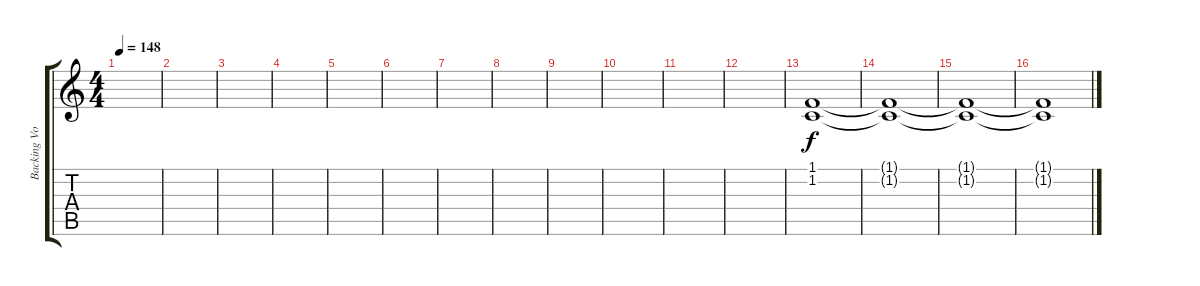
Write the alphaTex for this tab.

\track ("Backing Vocal" "Backing Vo") {instrument sopranosax}
\staff {score tabs}
\tuning (E4 B3 G3 D3 A2 E2) {hide}
\ts (4 4)
\tempo 148
\clef g2
\ks c
|
|
|
|
|
|
|
|
|
|
|
|
(1.1 1.2).1{volume 7} |
(1.1{t} 1.2{t}).1 |
(1.1{t} 1.2{t}).1 |
(1.1{t} 1.2{t}).1
